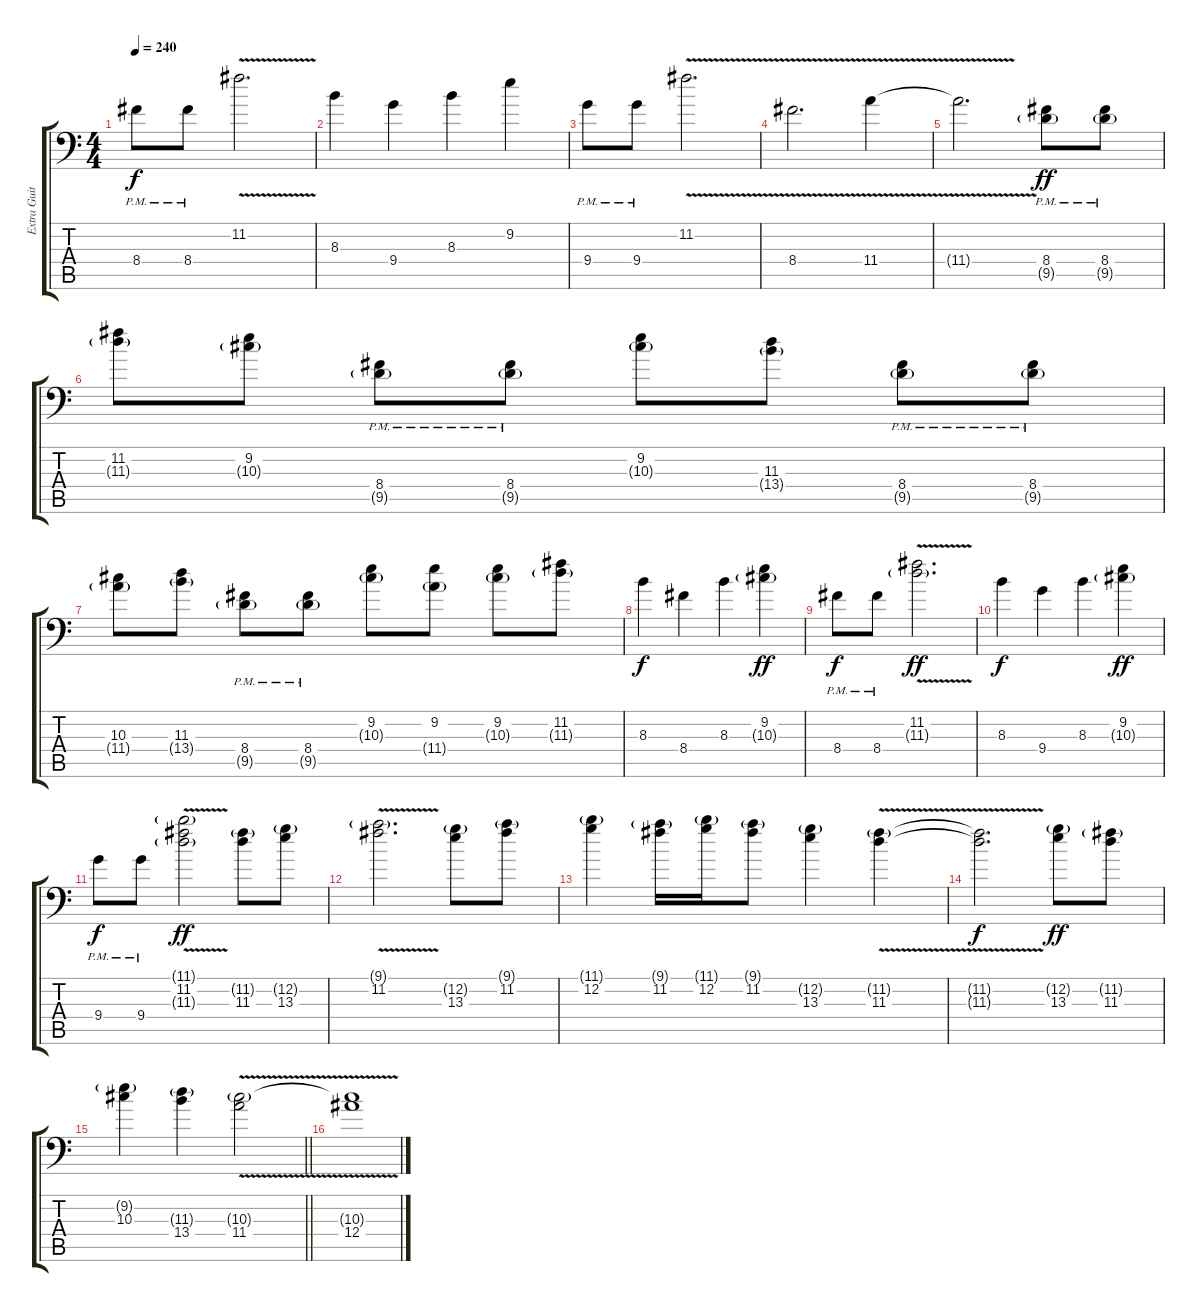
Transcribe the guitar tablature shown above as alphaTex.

\track ("Extra Guitar" "Extra Guit") {instrument distortionguitar}
\staff {score tabs}
\tuning (C4 G3 Eb3 Bb2 F2 Bb1) {hide}
\ts (4 4)
\tempo 240
\clef f4
\ks c
8.4{pm}.8{dy f} 8.4{pm}.8 11.2{v}.2{d} |
8.3.4 9.4.4 8.3.4 9.2.4 |
9.4{pm}.8 9.4{pm}.8 11.2{v}.2{d} |
8.4{v}.2{d} 11.4{v}.4 |
11.4{t}.2{d} (8.4{pm} 9.5{g pm}).8{dy ff} (8.4{pm} 9.5{g pm}).8 |
(11.2 11.3{g}).8 (9.2 10.3{g}).8 (8.4{pm} 9.5{g pm}).8 (8.4{pm} 9.5{g pm}).8 (9.2 10.3{g}).8 (11.3 13.4{g}).8 (8.4{pm} 9.5{g pm}).8 (8.4{pm} 9.5{g pm}).8 |
(10.3 11.4{g}).8 (11.3 13.4{g}).8 (8.4{pm} 9.5{g pm}).8 (8.4{pm} 9.5{g pm}).8 (9.2 10.3{g}).8 (9.2 11.4{g}).8 (9.2 10.3{g}).8 (11.2 11.3{g}).8 |
8.3.4{dy f} 8.4.4 8.3.4 (9.2 10.3{g}).4{dy ff} |
8.4{pm}.8{dy f} 8.4{pm}.8 (11.2{v} 11.3{v g}).2{d dy ff} |
8.3.4{dy f} 9.4.4 8.3.4 (9.2 10.3{g}).4{dy ff} |
9.4{pm}.8{dy f} 9.4{pm}.8 (11.1{v g} 11.2{v} 11.3{g}).2{dy ff} (11.2{g} 11.3).8 (12.2{g} 13.3).8 |
(9.1{v g} 11.2{v}).2{d} (12.2{g} 13.3).8 (9.1{g} 11.2).8 |
(11.1{g} 12.2).4 (9.1{g} 11.2).16 (11.1{g} 12.2).16 (9.1{g} 11.2).8 (12.2{g} 13.3).4 (11.2{v g} 11.3{v}).4 |
(11.2{t} 11.3{t}).2{d dy f} (12.2{g} 13.3).8{dy ff} (11.2{g} 11.3).8 |
\barLineRight lightlight
(9.2{g} 10.3).4 (11.3{g} 13.4).4 (10.3{v g} 11.4{v}).2 |
\section ("" "")
(10.3{t} 12.4).1
